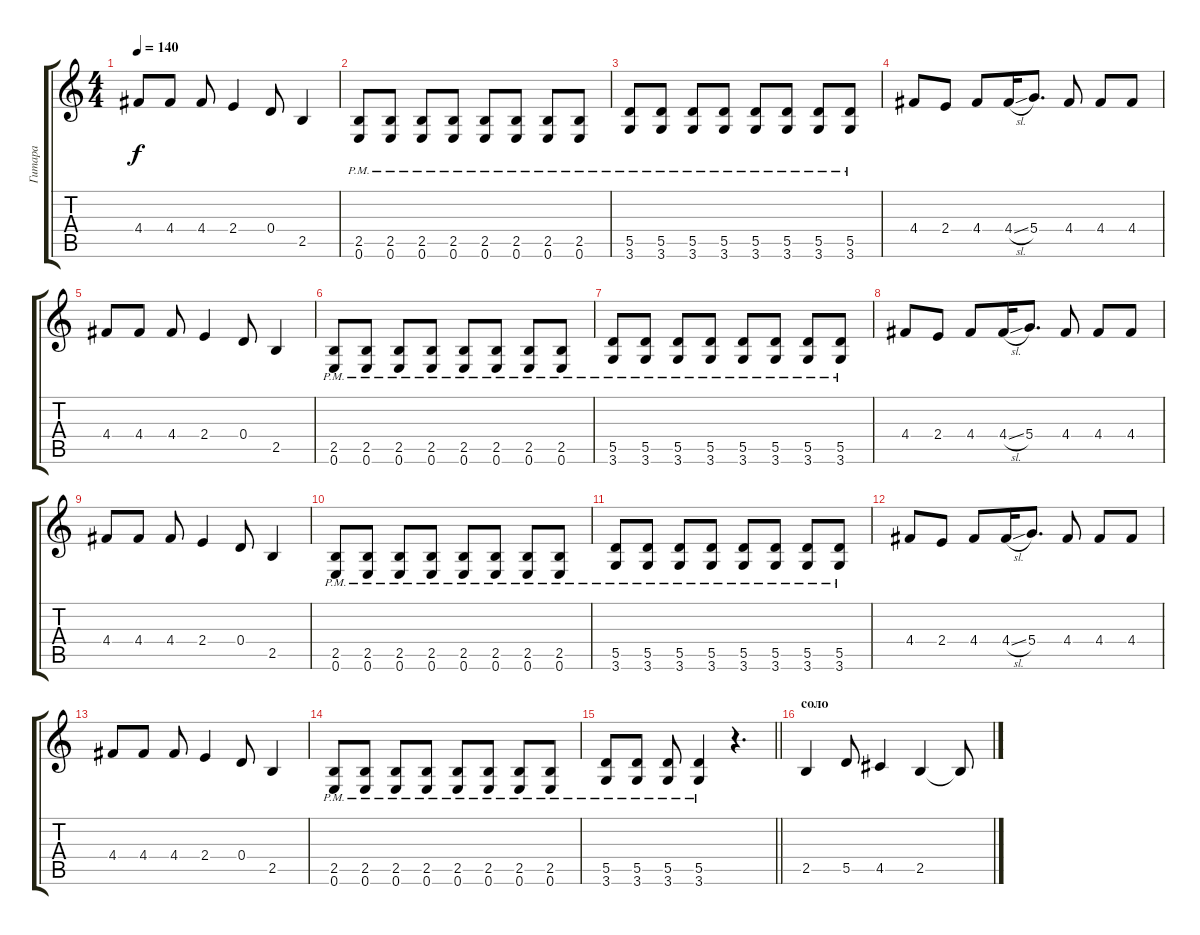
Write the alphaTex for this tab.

\track ("Гитара" "Гитара") {instrument electricguitarjazz}
\staff {score tabs}
\tuning (E4 B3 G3 D3 A2 E2) {hide}
\ts (4 4)
\tempo 140
\clef g2
\ks c
4.4.8{dy f} 4.4.8 4.4.8 2.4.4 0.4.8 2.5.4 |
(2.5{pm} 0.6{pm}).8 (2.5{pm} 0.6{pm}).8 (2.5{pm} 0.6{pm}).8 (2.5{pm} 0.6{pm}).8 (2.5{pm} 0.6{pm}).8 (2.5{pm} 0.6{pm}).8 (2.5{pm} 0.6{pm}).8 (2.5{pm} 0.6{pm}).8 |
(5.5{pm} 3.6{pm}).8 (5.5{pm} 3.6{pm}).8 (5.5{pm} 3.6{pm}).8 (5.5{pm} 3.6{pm}).8 (5.5{pm} 3.6{pm}).8 (5.5{pm} 3.6{pm}).8 (5.5{pm} 3.6{pm}).8 (5.5{pm} 3.6{pm}).8 |
4.4.8 2.4.8 4.4.8 4.4{sl}.16 5.4.8{d} 4.4.8 4.4.8 4.4.8 |
4.4.8 4.4.8 4.4.8 2.4.4 0.4.8 2.5.4 |
(2.5{pm} 0.6{pm}).8 (2.5{pm} 0.6{pm}).8 (2.5{pm} 0.6{pm}).8 (2.5{pm} 0.6{pm}).8 (2.5{pm} 0.6{pm}).8 (2.5{pm} 0.6{pm}).8 (2.5{pm} 0.6{pm}).8 (2.5{pm} 0.6{pm}).8 |
(5.5{pm} 3.6{pm}).8 (5.5{pm} 3.6{pm}).8 (5.5{pm} 3.6{pm}).8 (5.5{pm} 3.6{pm}).8 (5.5{pm} 3.6{pm}).8 (5.5{pm} 3.6{pm}).8 (5.5{pm} 3.6{pm}).8 (5.5{pm} 3.6{pm}).8 |
4.4.8 2.4.8 4.4.8 4.4{sl}.16 5.4.8{d} 4.4.8 4.4.8 4.4.8 |
4.4.8 4.4.8 4.4.8 2.4.4 0.4.8 2.5.4 |
(2.5{pm} 0.6{pm}).8 (2.5{pm} 0.6{pm}).8 (2.5{pm} 0.6{pm}).8 (2.5{pm} 0.6{pm}).8 (2.5{pm} 0.6{pm}).8 (2.5{pm} 0.6{pm}).8 (2.5{pm} 0.6{pm}).8 (2.5{pm} 0.6{pm}).8 |
(5.5{pm} 3.6{pm}).8 (5.5{pm} 3.6{pm}).8 (5.5{pm} 3.6{pm}).8 (5.5{pm} 3.6{pm}).8 (5.5{pm} 3.6{pm}).8 (5.5{pm} 3.6{pm}).8 (5.5{pm} 3.6{pm}).8 (5.5{pm} 3.6{pm}).8 |
4.4.8 2.4.8 4.4.8 4.4{sl}.16 5.4.8{d} 4.4.8 4.4.8 4.4.8 |
4.4.8 4.4.8 4.4.8 2.4.4 0.4.8 2.5.4 |
(2.5{pm} 0.6{pm}).8 (2.5{pm} 0.6{pm}).8 (2.5{pm} 0.6{pm}).8 (2.5{pm} 0.6{pm}).8 (2.5{pm} 0.6{pm}).8 (2.5{pm} 0.6{pm}).8 (2.5{pm} 0.6{pm}).8 (2.5{pm} 0.6{pm}).8 |
\barLineRight lightlight
(5.5{pm} 3.6{pm}).8 (5.5{pm} 3.6{pm}).8 (5.5{pm} 3.6{pm}).8 (5.5{pm} 3.6{pm}).4 r.4{d} |
\section ("" "соло")
2.5.4 5.5.8 4.5.4 2.5.4 2.5{t}.8
